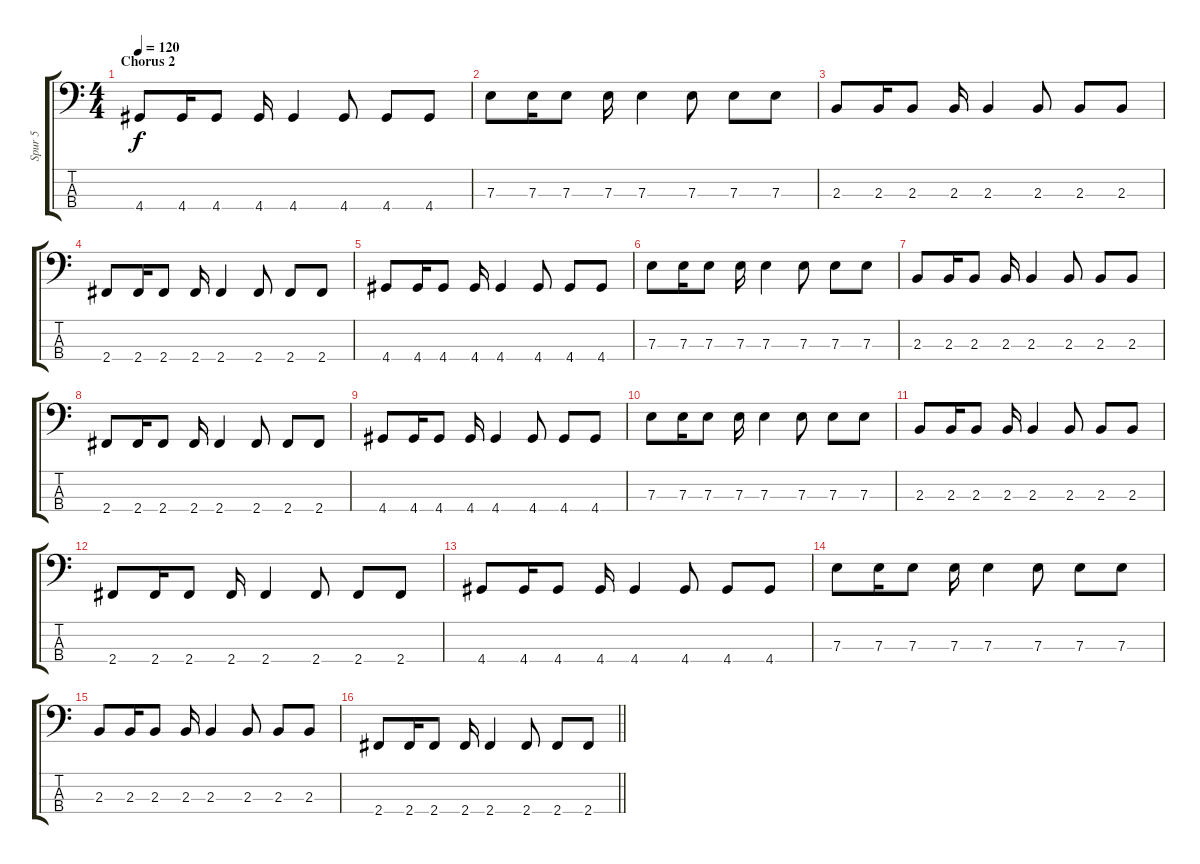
\track ("Spur 5" "Spur 5") {instrument electricbassfinger}
\staff {score tabs}
\tuning (G2 D2 A1 E1) {hide}
\ts (4 4)
\section ("" "Chorus 2")
\tempo 120
\clef f4
\ks c
4.4.8{dy f} 4.4.16 4.4.8 4.4.16 4.4.4 4.4.8 4.4.8 4.4.8 |
7.3.8 7.3.16 7.3.8 7.3.16 7.3.4 7.3.8 7.3.8 7.3.8 |
2.3.8 2.3.16 2.3.8 2.3.16 2.3.4 2.3.8 2.3.8 2.3.8 |
2.4.8 2.4.16 2.4.8 2.4.16 2.4.4 2.4.8 2.4.8 2.4.8 |
4.4.8 4.4.16 4.4.8 4.4.16 4.4.4 4.4.8 4.4.8 4.4.8 |
7.3.8 7.3.16 7.3.8 7.3.16 7.3.4 7.3.8 7.3.8 7.3.8 |
2.3.8 2.3.16 2.3.8 2.3.16 2.3.4 2.3.8 2.3.8 2.3.8 |
2.4.8 2.4.16 2.4.8 2.4.16 2.4.4 2.4.8 2.4.8 2.4.8 |
4.4.8 4.4.16 4.4.8 4.4.16 4.4.4 4.4.8 4.4.8 4.4.8 |
7.3.8 7.3.16 7.3.8 7.3.16 7.3.4 7.3.8 7.3.8 7.3.8 |
2.3.8 2.3.16 2.3.8 2.3.16 2.3.4 2.3.8 2.3.8 2.3.8 |
2.4.8 2.4.16 2.4.8 2.4.16 2.4.4 2.4.8 2.4.8 2.4.8 |
4.4.8 4.4.16 4.4.8 4.4.16 4.4.4 4.4.8 4.4.8 4.4.8 |
7.3.8 7.3.16 7.3.8 7.3.16 7.3.4 7.3.8 7.3.8 7.3.8 |
2.3.8 2.3.16 2.3.8 2.3.16 2.3.4 2.3.8 2.3.8 2.3.8 |
\barLineRight lightlight
2.4.8 2.4.16 2.4.8 2.4.16 2.4.4 2.4.8 2.4.8 2.4.8
